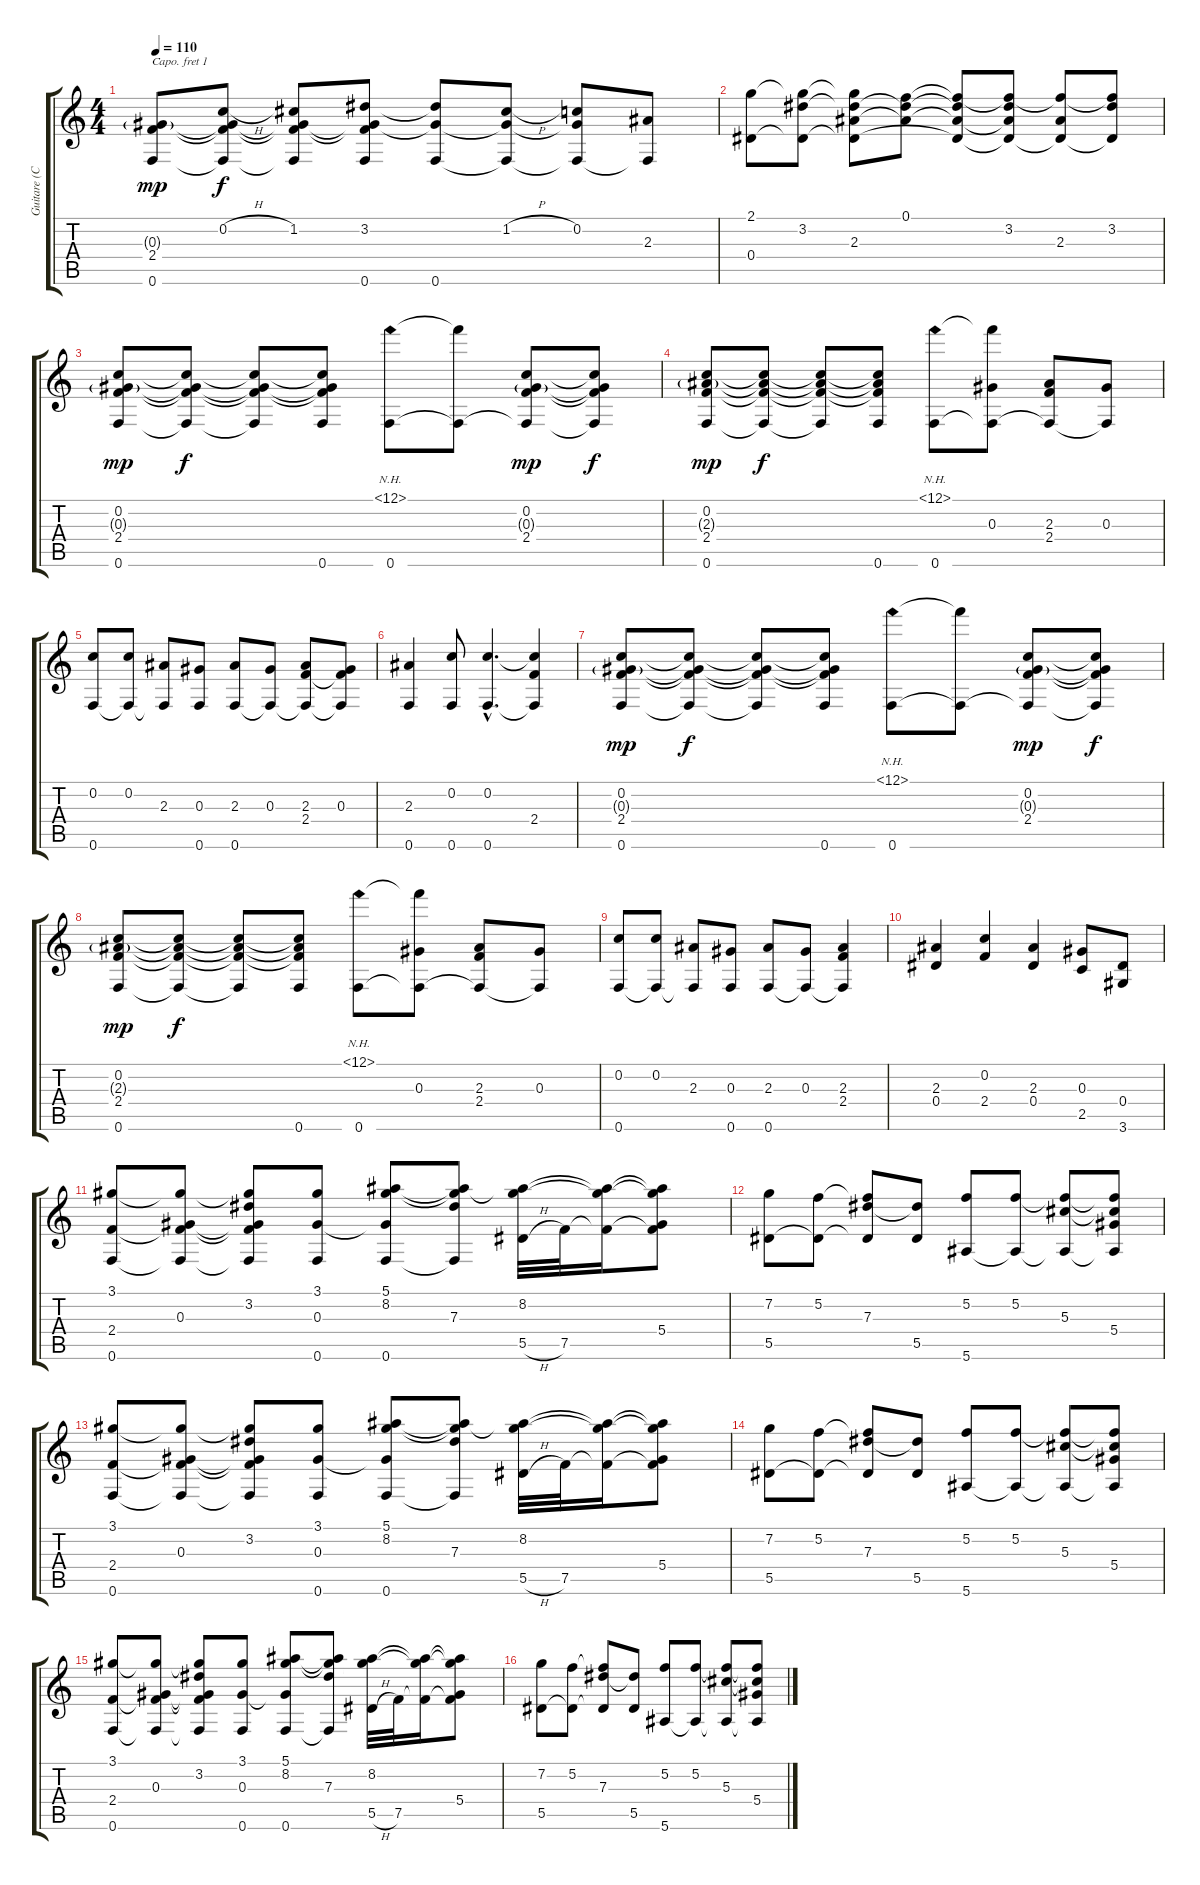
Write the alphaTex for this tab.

\track ("Guitare (Capo 1ère Case)" "Guitare (C") {instrument acousticguitarnylon}
\staff {score tabs}
\capo 1
\tuning (E4 B3 G3 D3 A2 E2) {hide}
\ts (4 4)
\tempo 110
\clef g2
\ks c
(0.3{g} 2.4 0.6).8{dy mp} (0.2{h} 0.3{t} 2.4{t} 0.6{t}).8{dy f} (1.2 0.3{t} 2.4{t} 0.6{t}).8 (3.2 0.3{t} 2.4{t} 0.6).8 (3.2{t} 0.3{t} 0.6).8 (1.2{h} 0.3{t} 0.6{t}).8 (0.2 0.3{t} 0.6{t}).8 (2.3 0.6{t}).8 |
(2.1 0.4).8 (2.1{t} 3.2 0.4{t}).8 (2.1{t} 3.2{t} 2.3 0.4{t}).8 (0.1 3.2{t} 2.3{t}).8 (0.1{t} 3.2{t} 2.3{t} 0.4{t}).8 (0.1{t} 3.2 2.3{t} 0.4{t}).8 (0.1{t} 2.3 0.4{t}).8 (0.1{t} 3.2 0.4{t}).8 |
(0.2 0.3{g} 2.4 0.6).8{dy mp} (0.2{t} 0.3{t} 2.4{t} 0.6{t}).8{dy f} (0.2{t} 0.3{t} 2.4{t} 0.6{t}).8 (0.2{t} 0.3{t} 2.4{t} 0.6).8 (12.1{nh} 0.6).8 (12.1{t} 0.6{t}).8 (0.2 0.3{g} 2.4 0.6{t}).8{dy mp} (0.2{t} 0.3{t} 2.4{t} 0.6{t}).8{dy f} |
(0.2 2.3{g} 2.4 0.6).8{dy mp} (0.2{t} 2.3{t} 2.4{t} 0.6{t}).8{dy f} (0.2{t} 2.3{t} 2.4{t} 0.6{t}).8 (0.2{t} 2.3{t} 2.4{t} 0.6).8 (12.1{nh} 0.6).8 (12.1{t} 0.3 0.6{t}).8 (2.3 2.4 0.6{t}).8 (0.3 0.6{t}).8 |
(0.2 0.6).8 (0.2 0.6{t}).8 (2.3 0.6{t}).8 (0.3 0.6).8 (2.3 0.6).8 (0.3 0.6{t}).8 (2.3 2.4 0.6{t}).8 (0.3 2.4{t} 0.6{t}).8 |
(2.3 0.6).4 (0.2 0.6).8 (0.2{hac} 0.6{hac}).4{d} (0.2{t} 2.4 0.6{t}).4 |
(0.2 0.3{g} 2.4 0.6).8{dy mp} (0.2{t} 0.3{t} 2.4{t} 0.6{t}).8{dy f} (0.2{t} 0.3{t} 2.4{t} 0.6{t}).8 (0.2{t} 0.3{t} 2.4{t} 0.6).8 (12.1{nh} 0.6).8 (12.1{t} 0.6{t}).8 (0.2 0.3{g} 2.4 0.6{t}).8{dy mp} (0.2{t} 0.3{t} 2.4{t} 0.6{t}).8{dy f} |
(0.2 2.3{g} 2.4 0.6).8{dy mp} (0.2{t} 2.3{t} 2.4{t} 0.6{t}).8{dy f} (0.2{t} 2.3{t} 2.4{t} 0.6{t}).8 (0.2{t} 2.3{t} 2.4{t} 0.6).8 (12.1{nh} 0.6).8 (12.1{t} 0.3 0.6{t}).8 (2.3 2.4 0.6{t}).8 (0.3 0.6{t}).8 |
(0.2 0.6).8 (0.2 0.6{t}).8 (2.3 0.6{t}).8 (0.3 0.6).8 (2.3 0.6).8 (0.3 0.6{t}).8 (2.3 2.4 0.6{t}).4 |
(2.3 0.4).4 (0.2 2.4).4 (2.3 0.4).4 (0.3 2.5).8 (0.4 3.6).8 |
(3.1 2.4 0.6).8 (3.1{t} 0.3 2.4{t} 0.6{t}).8 (3.1{t} 3.2 0.3{t} 2.4{t} 0.6{t}).8 (3.1 0.3 0.6).8 (5.1 8.2 0.3{t} 0.6).8 (5.1{t} 8.2{t} 7.3 0.6{t}).8 (5.1{t} 8.2 5.5{h}).32 7.5.32 (5.1{t} 8.2{t} 7.5{t}).16 (5.1{t} 8.2{t} 5.4 7.5{t}).8 |
(7.2 5.5).8 (5.2 5.5{t}).8 (5.2{t} 7.3 5.5{t}).8 (7.3{t} 5.5).8 (5.2 5.6).8 (5.2 5.6{t}).8 (5.2{t} 5.3 5.6{t}).8 (5.2{t} 5.3{t} 5.4 5.6{t}).8 |
(3.1 2.4 0.6).8 (3.1{t} 0.3 2.4{t} 0.6{t}).8 (3.1{t} 3.2 0.3{t} 2.4{t} 0.6{t}).8 (3.1 0.3 0.6).8 (5.1 8.2 0.3{t} 0.6).8 (5.1{t} 8.2{t} 7.3 0.6{t}).8 (5.1{t} 8.2 5.5{h}).32 7.5.32 (5.1{t} 8.2{t} 7.5{t}).16 (5.1{t} 8.2{t} 5.4 7.5{t}).8 |
(7.2 5.5).8 (5.2 5.5{t}).8 (5.2{t} 7.3 5.5{t}).8 (7.3{t} 5.5).8 (5.2 5.6).8 (5.2 5.6{t}).8 (5.2{t} 5.3 5.6{t}).8 (5.2{t} 5.3{t} 5.4 5.6{t}).8 |
(3.1 2.4 0.6).8 (3.1{t} 0.3 2.4{t} 0.6{t}).8 (3.1{t} 3.2 0.3{t} 2.4{t} 0.6{t}).8 (3.1 0.3 0.6).8 (5.1 8.2 0.3{t} 0.6).8 (5.1{t} 8.2{t} 7.3 0.6{t}).8 (5.1{t} 8.2 5.5{h}).32 7.5.32 (5.1{t} 8.2{t} 7.5{t}).16 (5.1{t} 8.2{t} 5.4 7.5{t}).8 |
(7.2 5.5).8 (5.2 5.5{t}).8 (5.2{t} 7.3 5.5{t}).8 (7.3{t} 5.5).8 (5.2 5.6).8 (5.2 5.6{t}).8 (5.2{t} 5.3 5.6{t}).8 (5.2{t} 5.3{t} 5.4 5.6{t}).8
